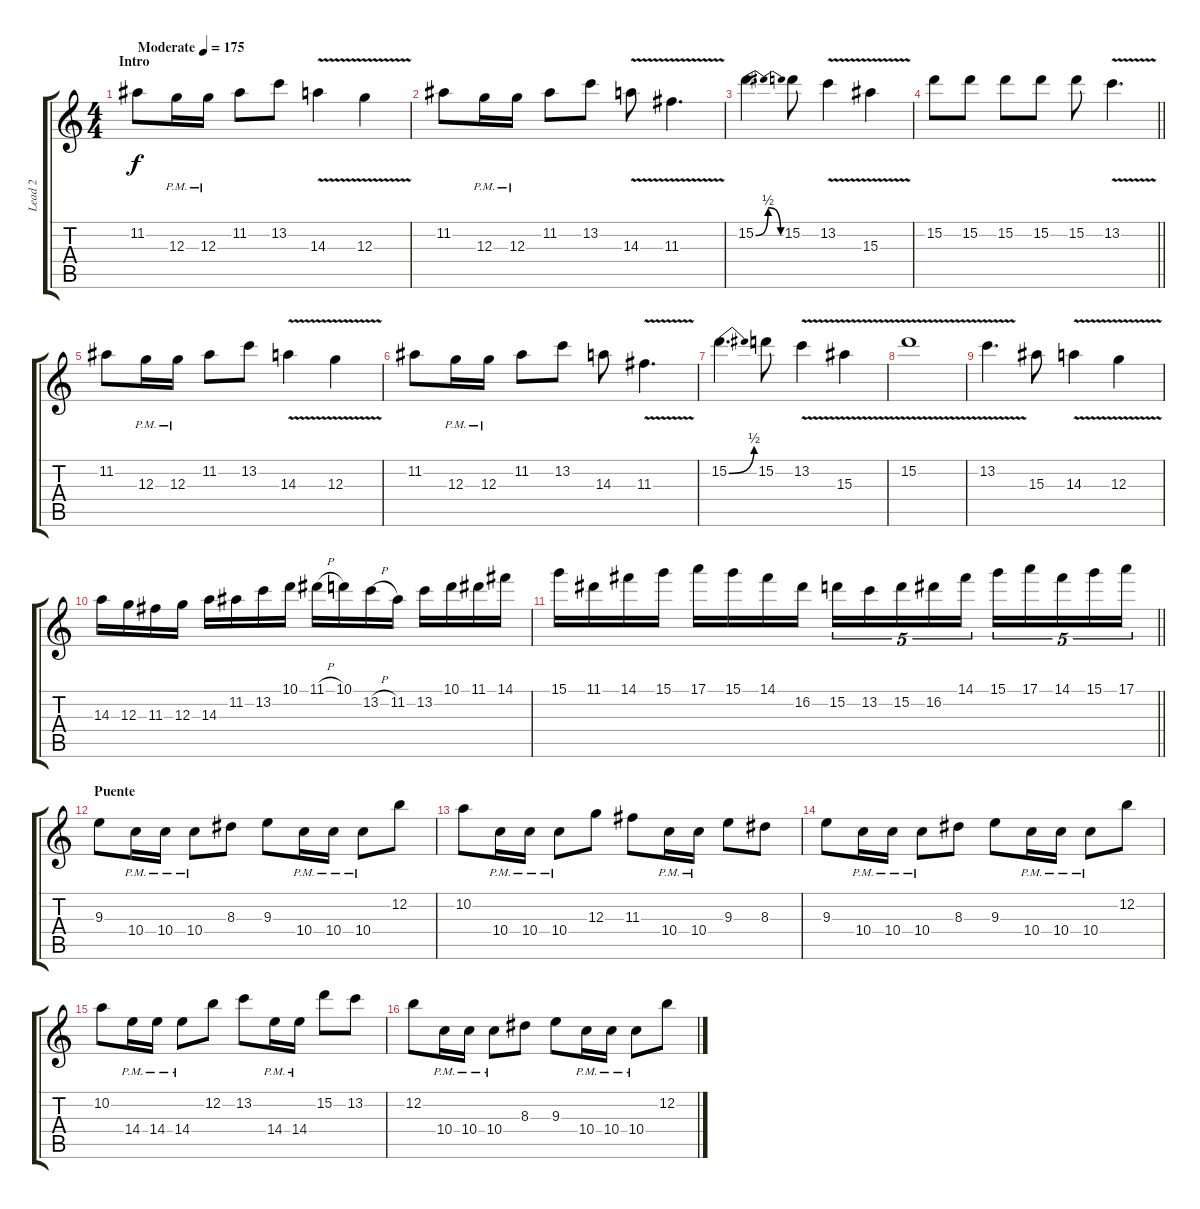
\track ("Lead 2" "Lead 2") {instrument distortionguitar}
\staff {score tabs}
\tuning (E4 B3 G3 D3 A2 E2) {hide}
\ts (4 4)
\section ("" "Intro")
\tempo (175 "Moderate")
\clef g2
\ks c
11.2.8{dy f instrument distortionguitar} 12.3{pm}.16 12.3{pm}.16 11.2.8 13.2.8 14.3{v}.4 12.3{v}.4 |
11.2.8 12.3{pm}.16 12.3{pm}.16 11.2.8 13.2.8 14.3{v}.8 11.3{v}.4{d} |
15.2{be (bendrelease 0 0 30 2 50 2 60 0)}.4{d} 15.2.8 13.2{v}.4 15.3{v}.4 |
\barLineRight lightlight
15.2.8 15.2.8 15.2.8 15.2.8 15.2.8 13.2{v}.4{d} |
\section ("" "")
11.2.8 12.3{pm}.16 12.3{pm}.16 11.2.8 13.2.8 14.3{v}.4 12.3{v}.4 |
11.2.8 12.3{pm}.16 12.3{pm}.16 11.2.8 13.2.8 14.3.8 11.3{v}.4{d} |
15.2{be (bend 0 0 60 2)}.4{d} 15.2.8 13.2{v}.4 15.3{v}.4 |
15.2{v}.1 |
13.2{v}.4{d} 15.3.8 14.3{v}.4 12.3{v}.4 |
14.3.16 12.3.16 11.3.16 12.3.16 14.3.16 11.2.16 13.2.16 10.1.16 11.1{h}.16 10.1.16 13.2{h}.16 11.2.16 13.2.16 10.1.16 11.1.16 14.1.16 |
\barLineRight lightlight
15.1.16 11.1.16 14.1.16 15.1.16 17.1.16 15.1.16 14.1.16 16.2.16 15.2.16{tu (5 4)} 13.2.16{tu (5 4)} 15.2.16{tu (5 4)} 16.2.16{tu (5 4)} 14.1.16{tu (5 4)} 15.1.16{tu (5 4)} 17.1.16{tu (5 4)} 14.1.16{tu (5 4)} 15.1.16{tu (5 4)} 17.1.16{tu (5 4)} |
\section ("" "Puente")
9.3.8 10.4{pm}.16 10.4{pm}.16 10.4{pm}.8 8.3.8 9.3.8 10.4{pm}.16 10.4{pm}.16 10.4{pm}.8 12.2.8 |
10.2.8 10.4{pm}.16 10.4{pm}.16 10.4{pm}.8 12.3.8 11.3.8 10.4{pm}.16 10.4{pm}.16 9.3.8 8.3.8 |
9.3.8 10.4{pm}.16 10.4{pm}.16 10.4{pm}.8 8.3.8 9.3.8 10.4{pm}.16 10.4{pm}.16 10.4{pm}.8 12.2.8 |
10.2.8 14.4{pm}.16 14.4{pm}.16 14.4{pm}.8 12.2.8 13.2.8 14.4{pm}.16 14.4{pm}.16 15.2.8 13.2.8 |
12.2.8 10.4{pm}.16 10.4{pm}.16 10.4{pm}.8 8.3.8 9.3.8 10.4{pm}.16 10.4{pm}.16 10.4{pm}.8 12.2.8
